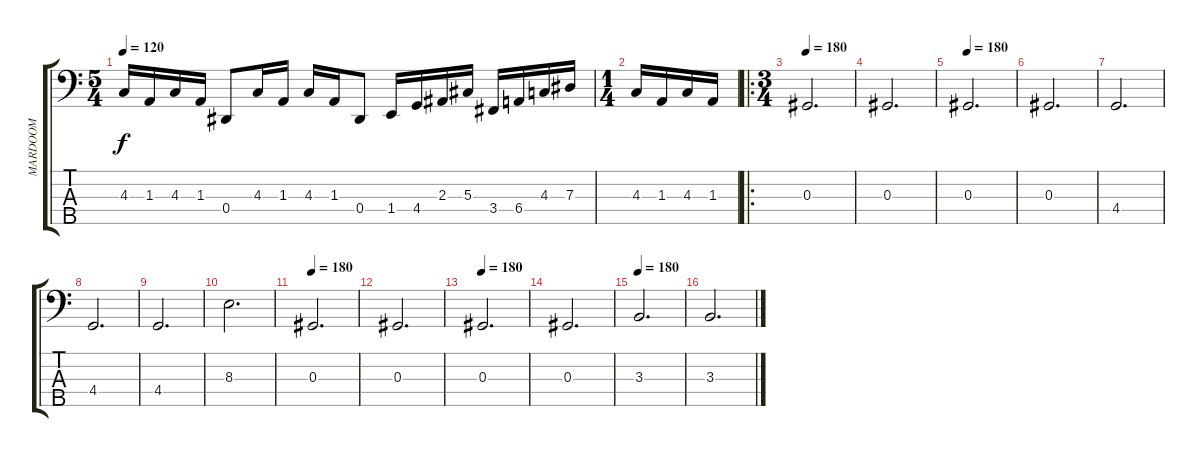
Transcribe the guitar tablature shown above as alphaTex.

\track ("MARDOOM" "MARDOOM") {instrument electricbasspick}
\staff {score tabs}
\tuning (Gb2 Db2 Ab1 Eb1 Bb0) {hide}
\ts (5 4)
\tempo 120
\clef f4
\ks c
4.3.16{dy f} 1.3.16 4.3.16 1.3.16 0.4.8 4.3.16 1.3.16 4.3.16 1.3.16 0.4.8 1.4.16 4.4.16 2.3.16 5.3.16 3.4.16 6.4.16 4.3.16 7.3.16 |
\ts (1 4)
4.3.16 1.3.16 4.3.16 1.3.16 |
\ro
\ts (3 4)
\tempo 180
0.3.2{d} |
0.3.2{d} |
\tempo 180
0.3.2{d} |
0.3.2{d} |
4.4.2{d} |
4.4.2{d} |
4.4.2{d} |
8.3.2{d} |
\tempo 180
0.3.2{d} |
0.3.2{d} |
\tempo 180
0.3.2{d} |
0.3.2{d} |
\tempo 180
3.3.2{d} |
3.3.2{d}
